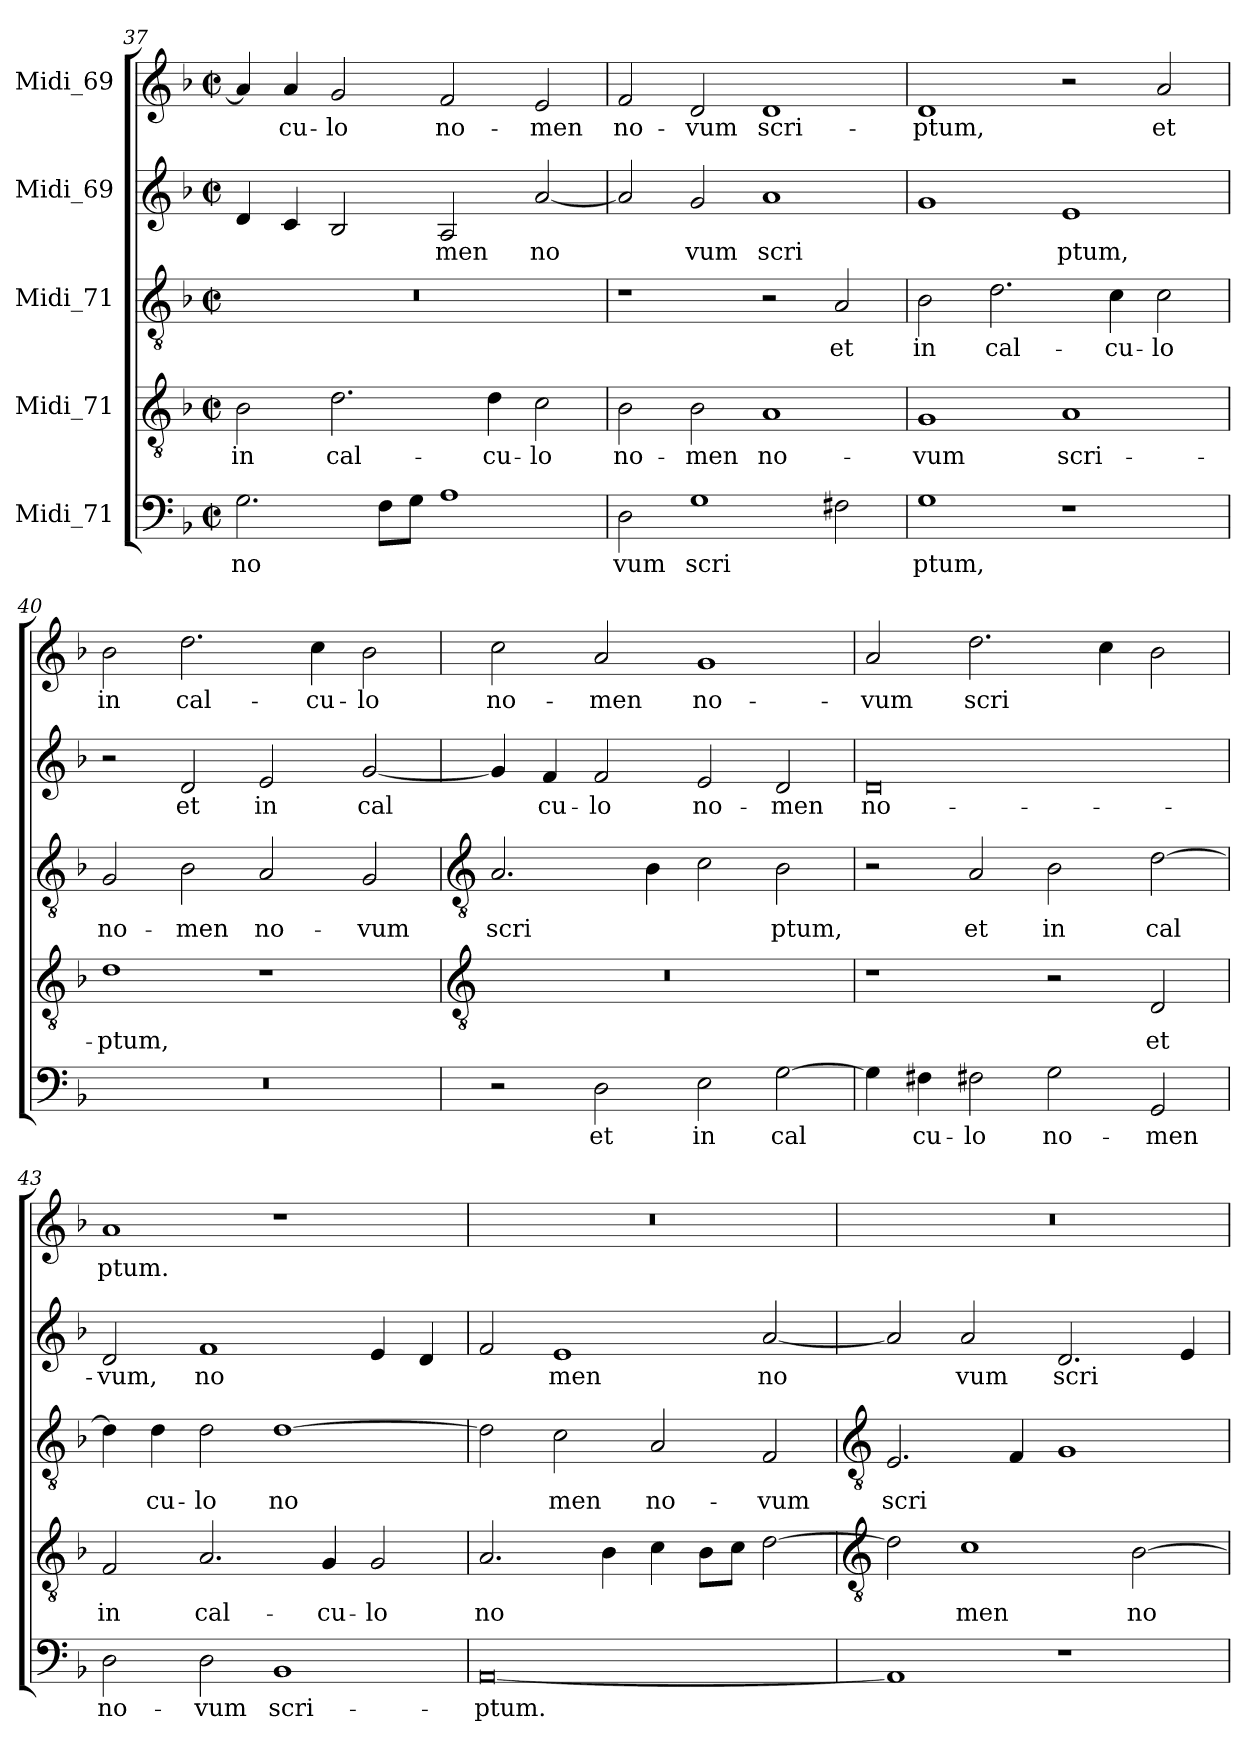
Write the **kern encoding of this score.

**kern	**text	**kern	**text	**kern	**text	**kern	**text	**kern	**text
*part5	*part5	*part4	*part4	*part3	*part3	*part2	*part2	*part1	*part1
*staff5	*staff5	*staff4	*staff4	*staff3	*staff3	*staff2	*staff2	*staff1	*staff1
*I"Midi_71	*	*I"Midi_71	*	*I"Midi_71	*	*I"Midi_69	*	*I"Midi_69	*
!!LO:LB:g=z
*clefF4	*	*clefGv2	*	*clefGv2	*	*clefG2	*	*clefG2	*
*k[b-]	*	*k[b-]	*	*k[b-]	*	*k[b-]	*	*k[b-]	*
*F:	*	*F:	*	*F:	*	*F:	*	*F:	*
*M4/2	*	*M4/2	*	*M4/2	*	*M4/2	*	*M4/2	*
*met(c|)	*	*met(c|)	*	*met(c|)	*	*met(c|)	*	*met(c|)	*
=37	=37	=37	=37	=37	=37	=37	=37	=37	=37
!	!LO:LY:b	!	!LO:LY:b	!	!	!	!	!	!
2.G	no	2B-	in	0r	.	4d	.	4a]	.
!	!	!	!	!	!	!	!	!	!LO:LY:b
.	.	.	.	.	.	4c	.	4a	cu-
!	!	!	!LO:LY:b	!	!	!	!	!	!LO:LY:b
.	.	2.d	cal-	.	.	2B-	.	2g	-lo
8FL	.	.	.	.	.	.	.	.	.
8GJ	.	.	.	.	.	.	.	.	.
!	!	!	!	!	!	!	!LO:LY:b	!	!LO:LY:b
1A	.	.	.	.	.	2A	men	2f	no-
!	!	!	!LO:LY:b	!	!	!	!	!	!
.	.	4d	-cu-	.	.	.	.	.	.
!	!	!	!LO:LY:b	!	!	!	!LO:LY:b	!	!LO:LY:b
.	.	2c	-lo	.	.	[2a	no	2e	-men
=38	=38	=38	=38	=38	=38	=38	=38	=38	=38
!	!LO:LY:b	!	!LO:LY:b	!	!	!	!	!	!LO:LY:b
2D	vum	2B-	no-	1r	.	2a]	.	2f	no-
!	!LO:LY:b	!	!LO:LY:b	!	!	!	!LO:LY:b	!	!LO:LY:b
1G	scri	2B-	-men	.	.	2g	vum	2d	-vum
!	!	!	!LO:LY:b	!	!	!	!LO:LY:b	!	!LO:LY:b
.	.	1A	no-	2r	.	1a	scri	1d	scri-
!	!	!	!	!	!LO:LY:b	!	!	!	!
2F#X	.	.	.	2A	et	.	.	.	.
=39	=39	=39	=39	=39	=39	=39	=39	=39	=39
!	!LO:LY:b	!	!LO:LY:b	!	!LO:LY:b	!	!	!	!LO:LY:b
1G	ptum,	1G	-vum	2B-	in	1g	.	1d	-ptum,
!	!	!	!	!	!LO:LY:b	!	!	!	!
.	.	.	.	2.d	cal-	.	.	.	.
!	!	!	!LO:LY:b	!	!	!	!LO:LY:b	!	!
1r	.	1A	scri-	.	.	1e	ptum,	2r	.
!	!	!	!	!	!LO:LY:b	!	!	!	!
.	.	.	.	4c	-cu-	.	.	.	.
!	!	!	!	!	!LO:LY:b	!	!	!	!LO:LY:b
.	.	.	.	2c	-lo	.	.	2a	et
=40	=40	=40	=40	=40	=40	=40	=40	=40	=40
!	!	!	!LO:LY:b	!	!LO:LY:b	!	!	!	!LO:LY:b
0r	.	1d	-ptum,	2G	no-	2r	.	2b-	in
!	!	!	!	!	!LO:LY:b	!	!LO:LY:b	!	!LO:LY:b
.	.	.	.	2B-	-men	2d	et	2.dd	cal-
!	!	!	!	!	!LO:LY:b	!	!LO:LY:b	!	!
.	.	1r	.	2A	no-	2e	in	.	.
!	!	!	!	!	!	!	!	!	!LO:LY:b
.	.	.	.	.	.	.	.	4cc	-cu-
!	!	!	!	!	!LO:LY:b	!	!LO:LY:b	!	!LO:LY:b
.	.	.	.	2G	-vum	[2g	cal	2b-	-lo
!!LO:LB:g=z
=41	=41	=41	=41	=41	=41	=41	=41	=41	=41
*	*	*clefGv2	*	*clefGv2	*	*	*	*	*
!	!	!	!	!	!LO:LY:b	!	!	!	!LO:LY:b
2r	.	0r	.	2.A	scri	4g]	.	2cc	no-
!	!	!	!	!	!	!	!LO:LY:b	!	!
.	.	.	.	.	.	4f	cu-	.	.
!	!LO:LY:b	!	!	!	!	!	!LO:LY:b	!	!LO:LY:b
2D	et	.	.	.	.	2f	-lo	2a	-men
.	.	.	.	4B-	.	.	.	.	.
!	!LO:LY:b	!	!	!	!	!	!LO:LY:b	!	!LO:LY:b
2E	in	.	.	2c	.	2e	no-	1g	no-
!	!LO:LY:b	!	!	!	!LO:LY:b	!	!LO:LY:b	!	!
[2G	cal	.	.	2B-	ptum,	2d	-men	.	.
=42	=42	=42	=42	=42	=42	=42	=42	=42	=42
!	!	!	!	!	!	!	!LO:LY:b	!	!LO:LY:b
4G]	.	1r	.	2r	.	0d	no-	2a	-vum
!	!LO:LY:b	!	!	!	!	!	!	!	!
4F#	cu-	.	.	.	.	.	.	.	.
!	!LO:LY:b	!	!	!	!LO:LY:b	!	!	!	!LO:LY:b
2F#X	-lo	.	.	2A	et	.	.	2.dd	scri
!	!LO:LY:b	!	!	!	!LO:LY:b	!	!	!	!
2G	no-	2r	.	2B-	in	.	.	.	.
.	.	.	.	.	.	.	.	4cc	.
!	!LO:LY:b	!	!LO:LY:b	!	!LO:LY:b	!	!	!	!
2GG	-men	2D	et	[2d	cal	.	.	2b-	.
=43	=43	=43	=43	=43	=43	=43	=43	=43	=43
!	!LO:LY:b	!	!LO:LY:b	!	!	!	!LO:LY:b	!	!LO:LY:b
2D	no-	2F	in	4d]	.	2d	-vum,	1a	ptum.
!	!	!	!	!	!LO:LY:b	!	!	!	!
.	.	.	.	4d	cu-	.	.	.	.
!	!LO:LY:b	!	!LO:LY:b	!	!LO:LY:b	!	!LO:LY:b	!	!
2D	-vum	2.A	cal-	2d	-lo	1f	no	.	.
!	!LO:LY:b	!	!	!	!LO:LY:b	!	!	!	!
1BB-	scri-	.	.	[1d	no	.	.	1r	.
!	!	!	!LO:LY:b	!	!	!	!	!	!
.	.	4G	-cu-	.	.	.	.	.	.
!	!	!	!LO:LY:b	!	!	!	!	!	!
.	.	2G	-lo	.	.	4e	.	.	.
.	.	.	.	.	.	4d	.	.	.
=44	=44	=44	=44	=44	=44	=44	=44	=44	=44
!	!LO:LY:b	!	!LO:LY:b	!	!	!	!	!	!
[0AA	-ptum.	2.A	no	2d]	.	2f	.	0r	.
!	!	!	!	!	!LO:LY:b	!	!LO:LY:b	!	!
.	.	.	.	2c	men	1e	men	.	.
.	.	4B-	.	.	.	.	.	.	.
!	!	!	!	!	!LO:LY:b	!	!	!	!
.	.	4c	.	2A	no-	.	.	.	.
.	.	8B-L	.	.	.	.	.	.	.
.	.	8cJ	.	.	.	.	.	.	.
!	!	!	!	!	!LO:LY:b	!	!LO:LY:b	!	!
.	.	[2d	.	2F	-vum	[2a	no	.	.
!!LO:LB:g=z
=45	=45	=45	=45	=45	=45	=45	=45	=45	=45
*	*	*clefGv2	*	*clefGv2	*	*	*	*	*
!	!	!	!	!	!LO:LY:b	!	!	!	!
1AA]	.	2d]	.	2.E	scri	2a]	.	0r	.
!	!	!	!LO:LY:b	!	!	!	!LO:LY:b	!	!
.	.	1c	men	.	.	2a	vum	.	.
.	.	.	.	4F	.	.	.	.	.
!	!	!	!	!	!	!	!LO:LY:b	!	!
1r	.	.	.	1G	.	2.d	scri	.	.
!	!	!	!LO:LY:b	!	!	!	!	!	!
.	.	[2B-	no	.	.	.	.	.	.
.	.	.	.	.	.	4e	.	.	.
=	=	=	=	=	=	=	=	=	=
*-	*-	*-	*-	*-	*-	*-	*-	*-	*-
